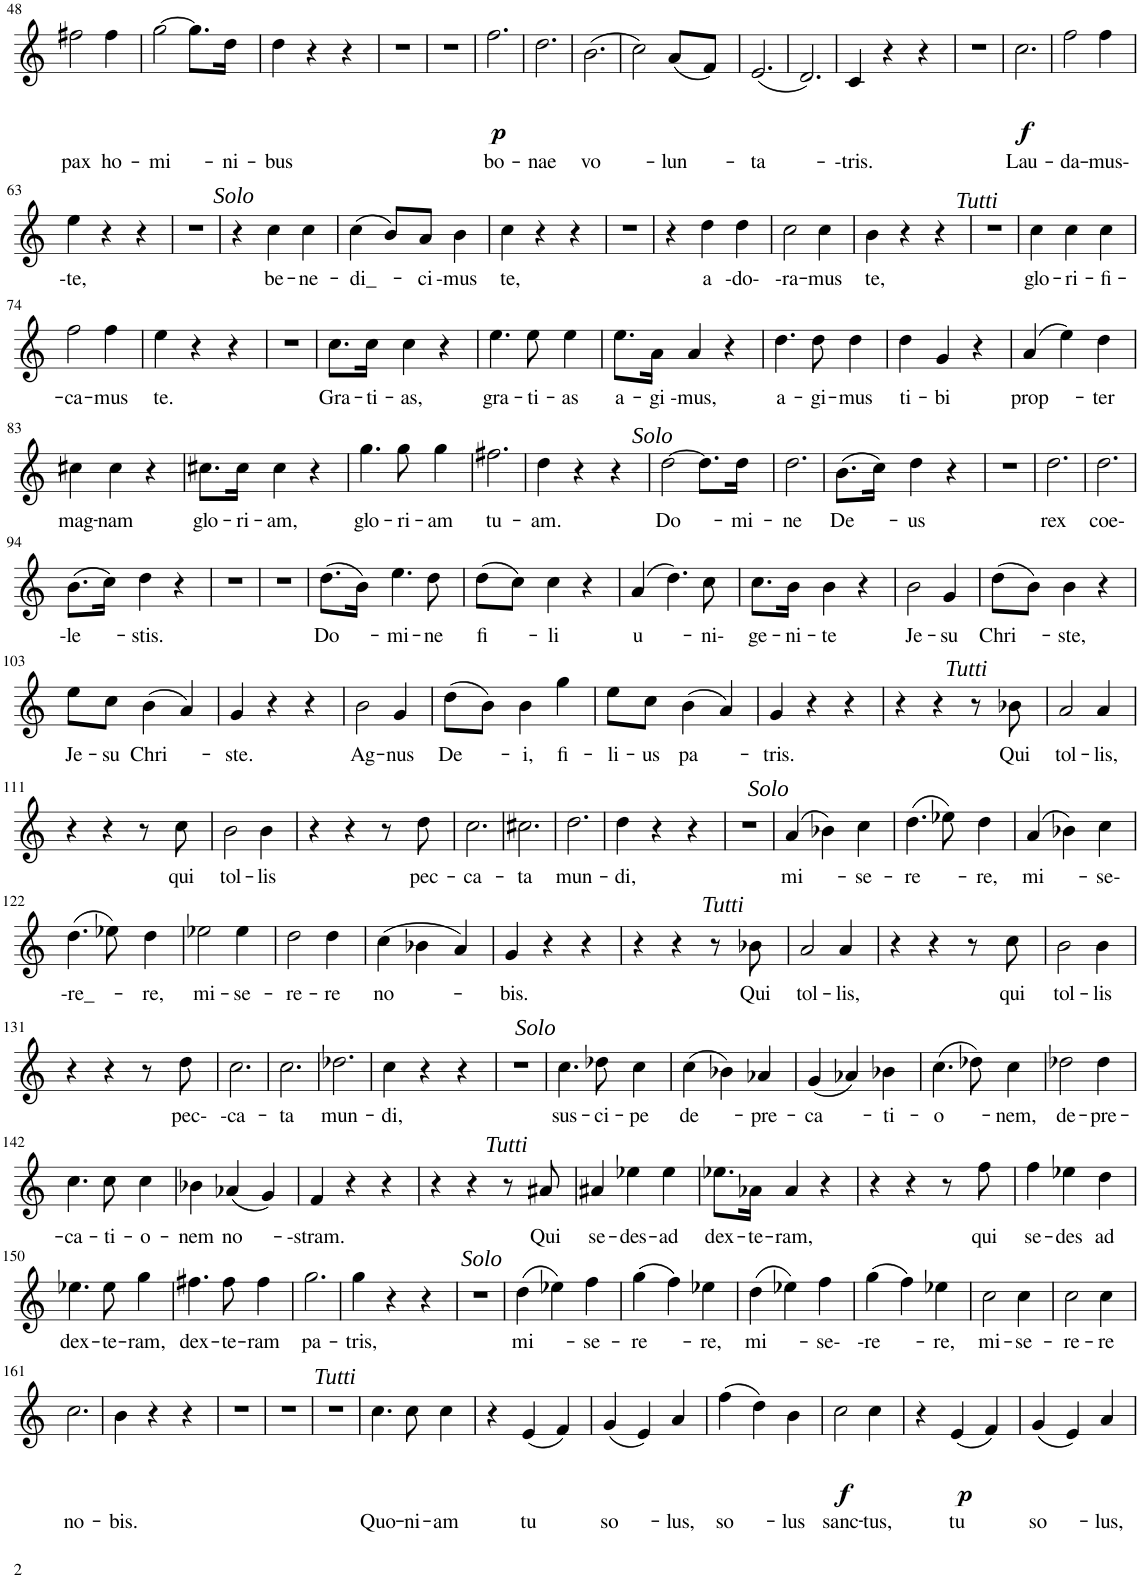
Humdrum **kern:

**kern	**text	**dynam
*part1	*part1	*part1
*staff1	*staff1	*staff1
*I"Sopran	*	*
!!LO:PB:g=z
*clefG2	*	*
*k[]	*	*
*M3/4	*	*
=48	=48	=48
!	!LO:LY:b	!
2ff#X\	pax	.
!	!LO:LY:b	!
4ff#\	ho-	.
=49	=49	=49
!	!LO:LY:b	!
[2gg\	mi	.
8.gg\L]	.	.
!	!LO:LY:b	!
16dd\Jk	ni-	.
=50	=50	=50
!	!LO:LY:b	!
4dd\	bus	.
4r	.	.
4r	.	.
=51	=51	=51
2.r	.	.
=52	=52	=52
2.r	.	.
=53	=53	=53
!	!LO:LY:b	!LO:DY:b
2.ff\	bo-	p
=54	=54	=54
!	!LO:LY:b	!
2.dd\	nae	.
=55	=55	=55
!	!LO:LY:b	!
(2.b\	vo	.
=56	=56	=56
2cc\)	.	.
!	!LO:LY:b	!
(8a/L	lun	.
8f/J)	.	.
=57	=57	=57
!	!LO:LY:b	!
(2.e/	ta	.
=58	=58	=58
2.d/)	.	.
=59	=59	=59
!	!LO:LY:b	!
4c/	-tris.	.
4r	.	.
4r	.	.
=60	=60	=60
2.r	.	.
=61	=61	=61
!	!LO:LY:b	!LO:DY:b
2.cc\	Lau-	f
=62	=62	=62
!	!LO:LY:b	!
2ff\	da-	.
!	!LO:LY:b	!
4ff\	mus-	.
!!LO:LB:g=z
=63	=63	=63
!	!LO:LY:b	!
4ee\	-te,	.
4r	.	.
4r	.	.
=64	=64	=64
2.r	.	.
=65	=65	=65
4r	.	.
!LO:TX:a:i:t=Solo	!	!
!	!LO:LY:b	!
4cc\	be-	.
!	!LO:LY:b	!
4cc\	ne-	.
=66	=66	=66
!	!LO:LY:b	!
(4cc\	di_-	.
8b/L)	.	.
!	!LO:LY:b	!
8a/J	ci	.
!	!LO:LY:b	!
4b\	-mus	.
=67	=67	=67
!	!LO:LY:b	!
4cc\	te,	.
4r	.	.
4r	.	.
=68	=68	=68
2.r	.	.
=69	=69	=69
4r	.	.
!	!LO:LY:b	!
4dd\	a	.
!	!LO:LY:b	!
4dd\	-do-	.
=70	=70	=70
!	!LO:LY:b	!
2cc\	-ra-	.
!	!LO:LY:b	!
4cc\	mus	.
=71	=71	=71
!	!LO:LY:b	!
4b\	te,	.
4r	.	.
4r	.	.
=72	=72	=72
2.r	.	.
=73	=73	=73
!LO:TX:a:i:t=Tutti	!	!
!	!LO:LY:b	!
4cc\	glo-	.
!	!LO:LY:b	!
4cc\	ri-	.
!	!LO:LY:b	!
4cc\	fi-	.
!!LO:LB:g=z
=74	=74	=74
!	!LO:LY:b	!
2ff\	ca-	.
!	!LO:LY:b	!
4ff\	mus	.
=75	=75	=75
!	!LO:LY:b	!
4ee\	te.	.
4r	.	.
4r	.	.
=76	=76	=76
2.r	.	.
=77	=77	=77
!	!LO:LY:b	!
8.cc\L	Gra-	.
!	!LO:LY:b	!
16cc\Jk	ti-	.
!	!LO:LY:b	!
4cc\	as,	.
4r	.	.
=78	=78	=78
!	!LO:LY:b	!
4.ee\	gra-	.
!	!LO:LY:b	!
8ee\	ti-	.
!	!LO:LY:b	!
4ee\	as	.
=79	=79	=79
!	!LO:LY:b	!
8.ee\L	a-	.
!	!LO:LY:b	!
16a\Jk	gi	.
!	!LO:LY:b	!
4a/	-mus,	.
4r	.	.
=80	=80	=80
!	!LO:LY:b	!
4.dd\	a-	.
!	!LO:LY:b	!
8dd\	gi-	.
!	!LO:LY:b	!
4dd\	mus	.
=81	=81	=81
!	!LO:LY:b	!
4dd\	ti-	.
!	!LO:LY:b	!
4g/	bi	.
4r	.	.
=82	=82	=82
!	!LO:LY:b	!
(4a/	prop	.
4ee\)	.	.
!	!LO:LY:b	!
4dd\	ter	.
!!LO:LB:g=z
=83	=83	=83
!	!LO:LY:b	!
4cc#X\	mag-	.
!	!LO:LY:b	!
4cc#\	nam	.
4r	.	.
=84	=84	=84
!	!LO:LY:b	!
8.cc#X\L	glo-	.
!	!LO:LY:b	!
16cc#\Jk	ri-	.
!	!LO:LY:b	!
4cc#\	am,	.
4r	.	.
=85	=85	=85
!	!LO:LY:b	!
4.gg\	glo-	.
!	!LO:LY:b	!
8gg\	ri-	.
!	!LO:LY:b	!
4gg\	am	.
=86	=86	=86
!	!LO:LY:b	!
2.ff#X\	tu-	.
=87	=87	=87
!	!LO:LY:b	!
4dd\	am.	.
4r	.	.
4r	.	.
=88	=88	=88
!LO:TX:a:i:t=Solo	!	!
!	!LO:LY:b	!
[2dd\	Do	.
8.dd\L]	.	.
!	!LO:LY:b	!
16dd\Jk	mi-	.
=89	=89	=89
!	!LO:LY:b	!
2.dd\	ne	.
=90	=90	=90
!	!LO:LY:b	!
(8.b\L	De	.
16cc\Jk)	.	.
!	!LO:LY:b	!
4dd\	us	.
4r	.	.
=91	=91	=91
2.r	.	.
=92	=92	=92
!	!LO:LY:b	!
2.dd\	rex	.
=93	=93	=93
!	!LO:LY:b	!
2.dd\	coe-	.
!!LO:LB:g=z
=94	=94	=94
!	!LO:LY:b	!
(8.b\L	-le	.
16cc\Jk)	.	.
!	!LO:LY:b	!
4dd\	stis.	.
4r	.	.
=95	=95	=95
2.r	.	.
=96	=96	=96
2.r	.	.
=97	=97	=97
!	!LO:LY:b	!
(8.dd\L	Do	.
16b\Jk)	.	.
!	!LO:LY:b	!
4.ee\	mi-	.
!	!LO:LY:b	!
8dd\	ne	.
=98	=98	=98
!	!LO:LY:b	!
(8dd\L	fi	.
8cc\J)	.	.
!	!LO:LY:b	!
4cc\	li	.
4r	.	.
=99	=99	=99
!	!LO:LY:b	!
(4a/	u	.
4.dd\)	.	.
!	!LO:LY:b	!
8cc\	ni-	.
=100	=100	=100
!	!LO:LY:b	!
8.cc\L	ge-	.
!	!LO:LY:b	!
16b\Jk	ni-	.
!	!LO:LY:b	!
4b\	te	.
4r	.	.
=101	=101	=101
!	!LO:LY:b	!
2b\	Je-	.
!	!LO:LY:b	!
4g/	su	.
=102	=102	=102
!	!LO:LY:b	!
(8dd\L	Chri	.
8b\J)	.	.
!	!LO:LY:b	!
4b\	ste,	.
4r	.	.
!!LO:LB:g=z
=103	=103	=103
!	!LO:LY:b	!
8ee\L	Je-	.
!	!LO:LY:b	!
8cc\J	su	.
!	!LO:LY:b	!
(4b\	Chri	.
4a/)	.	.
=104	=104	=104
!	!LO:LY:b	!
4g/	ste.	.
4r	.	.
4r	.	.
=105	=105	=105
!	!LO:LY:b	!
2b\	Ag-	.
!	!LO:LY:b	!
4g/	nus	.
=106	=106	=106
!	!LO:LY:b	!
(8dd\L	De	.
8b\J)	.	.
!	!LO:LY:b	!
4b\	i,	.
!	!LO:LY:b	!
4gg\	fi-	.
=107	=107	=107
!	!LO:LY:b	!
8ee\L	li-	.
!	!LO:LY:b	!
8cc\J	us	.
!	!LO:LY:b	!
(4b\	pa	.
4a/)	.	.
=108	=108	=108
!	!LO:LY:b	!
4g/	tris.	.
4r	.	.
4r	.	.
=109	=109	=109
4r	.	.
4r	.	.
8r	.	.
!LO:TX:a:i:t=Tutti	!	!
!	!LO:LY:b	!
8b-X\	Qui	.
=110	=110	=110
!	!LO:LY:b	!
2a/	tol-	.
!	!LO:LY:b	!
4a/	lis,	.
!!LO:LB:g=z
=111	=111	=111
4r	.	.
4r	.	.
8r	.	.
!	!LO:LY:b	!
8cc\	qui	.
=112	=112	=112
!	!LO:LY:b	!
2b\	tol-	.
!	!LO:LY:b	!
4b\	lis	.
=113	=113	=113
4r	.	.
4r	.	.
8r	.	.
!	!LO:LY:b	!
8dd\	pec-	.
=114	=114	=114
!	!LO:LY:b	!
2.cc\	ca-	.
=115	=115	=115
!	!LO:LY:b	!
2.cc#X\	ta	.
=116	=116	=116
!	!LO:LY:b	!
2.dd\	mun-	.
=117	=117	=117
!	!LO:LY:b	!
4dd\	di,	.
4r	.	.
4r	.	.
=118	=118	=118
2.r	.	.
=119	=119	=119
!LO:TX:a:i:t=Solo	!	!
!	!LO:LY:b	!
(4a/	mi	.
4b-X\)	.	.
!	!LO:LY:b	!
4cc\	se-	.
=120	=120	=120
!	!LO:LY:b	!
(4.dd\	re	.
8ee-X\)	.	.
!	!LO:LY:b	!
4dd\	re,	.
=121	=121	=121
!	!LO:LY:b	!
(4a/	mi	.
4b-X\)	.	.
!	!LO:LY:b	!
4cc\	se-	.
!!LO:LB:g=z
=122	=122	=122
!	!LO:LY:b	!
(4.dd\	-re_-	.
8ee-X\)	.	.
!	!LO:LY:b	!
4dd\	re,	.
=123	=123	=123
!	!LO:LY:b	!
2ee-X\	mi-	.
!	!LO:LY:b	!
4ee-\	se-	.
=124	=124	=124
!	!LO:LY:b	!
2dd\	re-	.
!	!LO:LY:b	!
4dd\	re	.
=125	=125	=125
!	!LO:LY:b	!
(4cc\	no	.
4b-X\	.	.
4a/)	.	.
=126	=126	=126
!	!LO:LY:b	!
4g/	bis.	.
4r	.	.
4r	.	.
=127	=127	=127
4r	.	.
4r	.	.
8r	.	.
!LO:TX:a:i:t=Tutti	!	!
!	!LO:LY:b	!
8b-X\	Qui	.
=128	=128	=128
!	!LO:LY:b	!
2a/	tol-	.
!	!LO:LY:b	!
4a/	lis,	.
=129	=129	=129
4r	.	.
4r	.	.
8r	.	.
!	!LO:LY:b	!
8cc\	qui	.
=130	=130	=130
!	!LO:LY:b	!
2b\	tol-	.
!	!LO:LY:b	!
4b\	lis	.
!!LO:LB:g=z
=131	=131	=131
4r	.	.
4r	.	.
8r	.	.
!	!LO:LY:b	!
8dd\	pec-	.
=132	=132	=132
!	!LO:LY:b	!
2.cc\	-ca-	.
=133	=133	=133
!	!LO:LY:b	!
2.cc\	ta	.
=134	=134	=134
!	!LO:LY:b	!
2.dd-X\	mun-	.
=135	=135	=135
!	!LO:LY:b	!
4cc\	di,	.
4r	.	.
4r	.	.
=136	=136	=136
2.r	.	.
=137	=137	=137
!LO:TX:a:i:t=Solo	!	!
!	!LO:LY:b	!
4.cc\	sus-	.
!	!LO:LY:b	!
8dd-X\	ci-	.
!	!LO:LY:b	!
4cc\	pe	.
=138	=138	=138
!	!LO:LY:b	!
(4cc\	de	.
4b-X\)	.	.
!	!LO:LY:b	!
4a-X/	pre-	.
=139	=139	=139
!	!LO:LY:b	!
(4g/	ca	.
4a-X/)	.	.
!	!LO:LY:b	!
4b-X\	ti-	.
=140	=140	=140
!	!LO:LY:b	!
(4.cc\	o	.
8dd-X\)	.	.
!	!LO:LY:b	!
4cc\	nem,	.
=141	=141	=141
!	!LO:LY:b	!
2dd-X\	de-	.
!	!LO:LY:b	!
4dd-\	pre-	.
!!LO:LB:g=z
=142	=142	=142
!	!LO:LY:b	!
4.cc\	ca-	.
!	!LO:LY:b	!
8cc\	ti-	.
!	!LO:LY:b	!
4cc\	o-	.
=143	=143	=143
!	!LO:LY:b	!
4b-X\	nem	.
!	!LO:LY:b	!
(4a-X/	no	.
4g/)	.	.
=144	=144	=144
!	!LO:LY:b	!
4f/	-stram.	.
4r	.	.
4r	.	.
=145	=145	=145
4r	.	.
4r	.	.
8r	.	.
!LO:TX:a:i:t=Tutti	!	!
!	!LO:LY:b	!
8a#X/	Qui	.
=146	=146	=146
!	!LO:LY:b	!
4a#X/	se-	.
!	!LO:LY:b	!
4ee-X\	des-	.
!	!LO:LY:b	!
4ee-\	ad	.
=147	=147	=147
!	!LO:LY:b	!
8.ee-X\L	dex-	.
!	!LO:LY:b	!
16a-X\Jk	te-	.
!	!LO:LY:b	!
4a-/	ram,	.
4r	.	.
=148	=148	=148
4r	.	.
4r	.	.
8r	.	.
!	!LO:LY:b	!
8ff\	qui	.
=149	=149	=149
!	!LO:LY:b	!
4ff\	se-	.
!	!LO:LY:b	!
4ee-X\	des	.
!	!LO:LY:b	!
4dd\	ad	.
!!LO:LB:g=z
=150	=150	=150
!	!LO:LY:b	!
4.ee-X\	dex-	.
!	!LO:LY:b	!
8ee-\	te-	.
!	!LO:LY:b	!
4gg\	ram,	.
=151	=151	=151
!	!LO:LY:b	!
4.ff#X\	dex-	.
!	!LO:LY:b	!
8ff#\	te-	.
!	!LO:LY:b	!
4ff#\	ram	.
=152	=152	=152
!	!LO:LY:b	!
2.gg\	pa-	.
=153	=153	=153
!	!LO:LY:b	!
4gg\	tris,	.
4r	.	.
4r	.	.
=154	=154	=154
2.r	.	.
=155	=155	=155
!LO:TX:a:i:t=Solo	!	!
!	!LO:LY:b	!
(4dd\	mi	.
4ee-X\)	.	.
!	!LO:LY:b	!
4ff\	se-	.
=156	=156	=156
!	!LO:LY:b	!
(4gg\	re	.
4ff\)	.	.
!	!LO:LY:b	!
4ee-X\	re,	.
=157	=157	=157
!	!LO:LY:b	!
(4dd\	mi	.
4ee-X\)	.	.
!	!LO:LY:b	!
4ff\	se-	.
=158	=158	=158
!	!LO:LY:b	!
(4gg\	-re	.
4ff\)	.	.
!	!LO:LY:b	!
4ee-X\	re,	.
=159	=159	=159
!	!LO:LY:b	!
2cc\	mi-	.
!	!LO:LY:b	!
4cc\	se-	.
=160	=160	=160
!	!LO:LY:b	!
2cc\	re-	.
!	!LO:LY:b	!
4cc\	re	.
!!LO:LB:g=z
=161	=161	=161
!	!LO:LY:b	!
2.cc\	no-	.
=162	=162	=162
!	!LO:LY:b	!
4b\	bis.	.
4r	.	.
4r	.	.
=163	=163	=163
2.r	.	.
=164	=164	=164
2.r	.	.
=165	=165	=165
2.r	.	.
=166	=166	=166
!LO:TX:a:i:t=Tutti	!	!
!	!LO:LY:b	!
4.cc\	Quo-	.
!	!LO:LY:b	!
8cc\	ni-	.
!	!LO:LY:b	!
4cc\	am	.
=167	=167	=167
4r	.	.
!	!LO:LY:b	!
(4e/	tu	.
4f/)	.	.
=168	=168	=168
!	!LO:LY:b	!
(4g/	so	.
4e/)	.	.
!	!LO:LY:b	!
4a/	lus,	.
=169	=169	=169
!	!LO:LY:b	!
(4ff\	so	.
4dd\)	.	.
!	!LO:LY:b	!
4b\	lus	.
=170	=170	=170
!	!LO:LY:b	!LO:DY:b
2cc\	sanc-	f
!	!LO:LY:b	!
4cc\	tus,	.
=171	=171	=171
4r	.	.
!	!LO:LY:b	!LO:DY:b
(4e/	tu	p
4f/)	.	.
=172	=172	=172
!	!LO:LY:b	!
(4g/	so	.
4e/)	.	.
!	!LO:LY:b	!
4a/	lus,	.
=	=	=
*-	*-	*-
